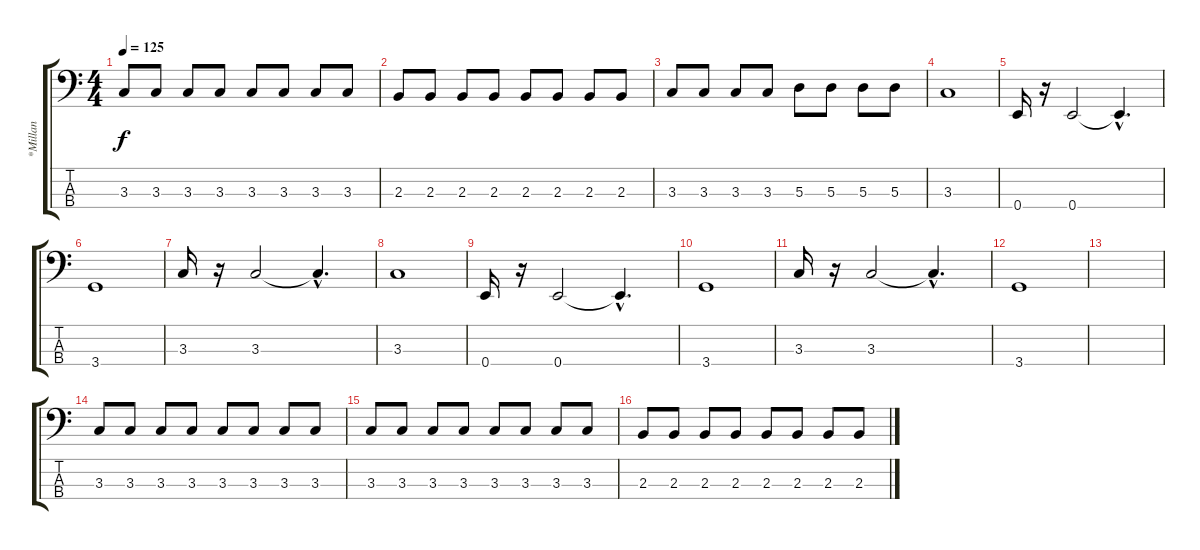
\track ("*Millan" "*Millan") {instrument electricbasspick}
\staff {score tabs}
\tuning (G2 D2 A1 E1) {hide}
\ts (4 4)
\tempo 125
\clef f4
\ks c
3.3.8{dy f} 3.3.8 3.3.8 3.3.8 3.3.8 3.3.8 3.3.8 3.3.8 |
2.3.8 2.3.8 2.3.8 2.3.8 2.3.8 2.3.8 2.3.8 2.3.8 |
3.3.8 3.3.8 3.3.8 3.3.8 5.3.8 5.3.8 5.3.8 5.3.8 |
3.3.1 |
0.4.16 r.16 0.4.2 0.4{hac t}.4{d} |
3.4.1 |
3.3.16 r.16 3.3.2 3.3{hac t}.4{d} |
3.3.1 |
0.4.16 r.16 0.4.2 0.4{hac t}.4{d} |
3.4.1 |
3.3.16 r.16 3.3.2 3.3{hac t}.4{d} |
3.4.1 |
|
3.3.8 3.3.8 3.3.8 3.3.8 3.3.8 3.3.8 3.3.8 3.3.8 |
3.3.8 3.3.8 3.3.8 3.3.8 3.3.8 3.3.8 3.3.8 3.3.8 |
2.3.8 2.3.8 2.3.8 2.3.8 2.3.8 2.3.8 2.3.8 2.3.8
